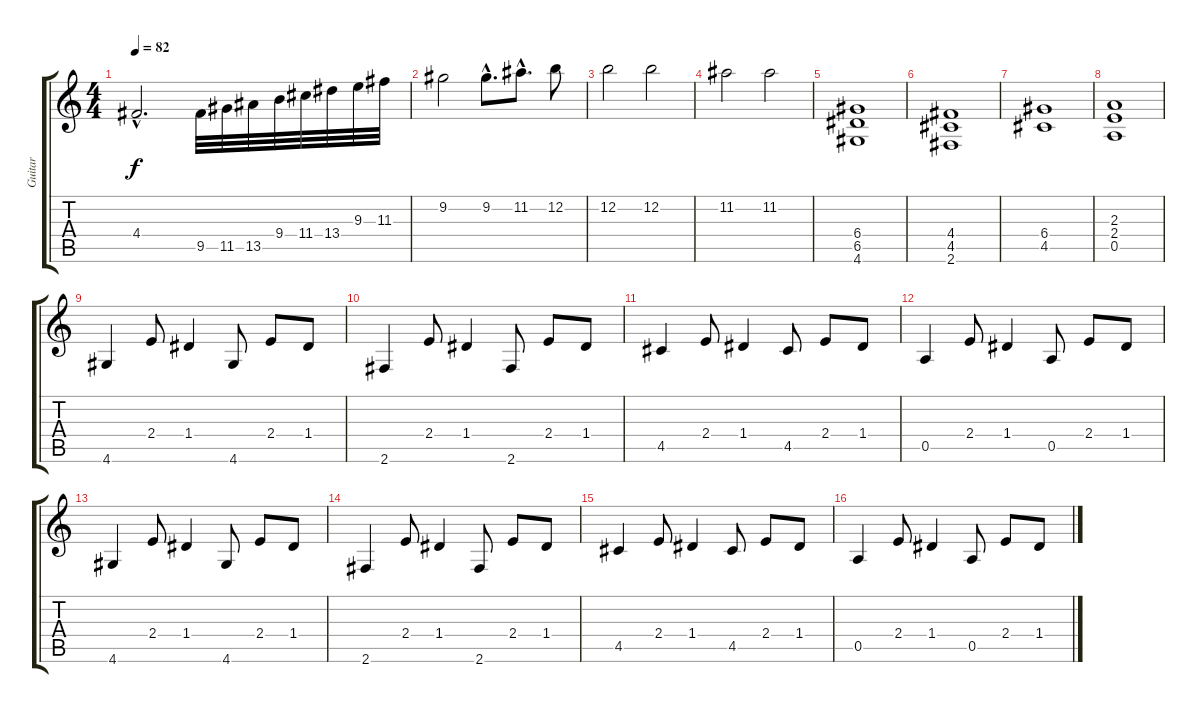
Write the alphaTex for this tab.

\track ("Guitar" "Guitar") {instrument distortionguitar}
\staff {score tabs}
\tuning (E4 B3 G3 D3 A2 E2) {hide}
\ts (4 4)
\tempo 82
\clef g2
\ks c
4.4{hac}.2{d dy f volume 4} 9.5.32{volume 5} 11.5.32 13.5.32{volume 5} 9.4.32 11.4.32{volume 5} 13.4.32 9.3.32{volume 6} 11.3.32 |
9.2.2{volume 6} 9.2{hac}.8{d} 11.2{hac}.8{d} 12.2.8 |
12.2.2 12.2.2 |
11.2.2 11.2.2 |
(6.4 6.5 4.6).1 |
(4.4 4.5 2.6).1 |
(6.4 4.5).1 |
(2.3 2.4 0.5).1 |
4.6.4 2.4.8 1.4.4 4.6.8 2.4.8 1.4.8 |
2.6.4 2.4.8 1.4.4 2.6.8 2.4.8 1.4.8 |
4.5.4 2.4.8 1.4.4 4.5.8 2.4.8 1.4.8 |
0.5.4 2.4.8 1.4.4 0.5.8 2.4.8 1.4.8 |
4.6.4 2.4.8 1.4.4 4.6.8 2.4.8 1.4.8 |
2.6.4 2.4.8 1.4.4 2.6.8 2.4.8 1.4.8 |
4.5.4 2.4.8 1.4.4 4.5.8 2.4.8 1.4.8 |
0.5.4 2.4.8 1.4.4 0.5.8 2.4.8 1.4.8
